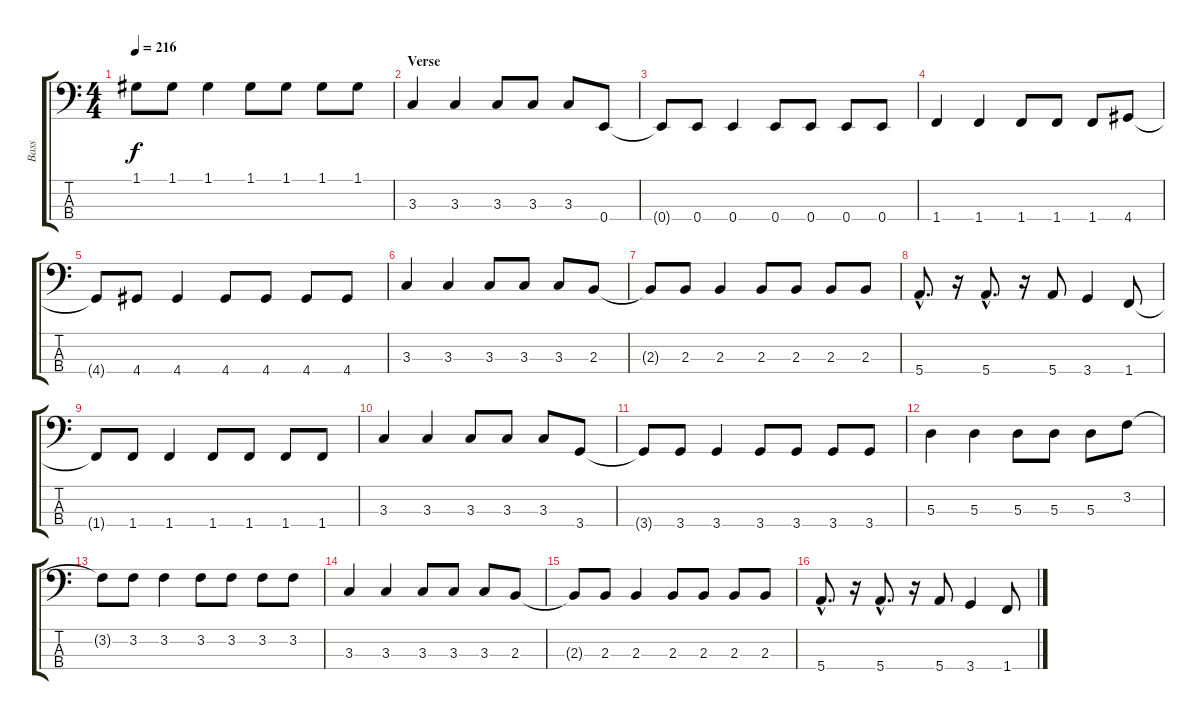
\track ("Bass" "Bass") {instrument electricbasspick}
\staff {score tabs}
\tuning (G2 D2 A1 E1) {hide}
\ts (4 4)
\tempo 216
\clef f4
\ks c
1.1{t}.8{dy f} 1.1.8 1.1.4 1.1.8 1.1.8 1.1.8 1.1.8 |
\section ("" "Verse")
3.3.4 3.3.4 3.3.8 3.3.8 3.3.8 0.4.8 |
0.4{t}.8 0.4.8 0.4.4 0.4.8 0.4.8 0.4.8 0.4.8 |
1.4.4 1.4.4 1.4.8 1.4.8 1.4.8 4.4.8 |
4.4{t}.8 4.4.8 4.4.4 4.4.8 4.4.8 4.4.8 4.4.8 |
3.3.4 3.3.4 3.3.8 3.3.8 3.3.8 2.3.8 |
2.3{t}.8 2.3.8 2.3.4 2.3.8 2.3.8 2.3.8 2.3.8 |
5.4{hac}.8{d} r.16 5.4{hac}.8{d} r.16 5.4.8 3.4.4 1.4.8 |
1.4{t}.8 1.4.8 1.4.4 1.4.8 1.4.8 1.4.8 1.4.8 |
3.3.4 3.3.4 3.3.8 3.3.8 3.3.8 3.4.8 |
3.4{t}.8 3.4.8 3.4.4 3.4.8 3.4.8 3.4.8 3.4.8 |
5.3.4 5.3.4 5.3.8 5.3.8 5.3.8 3.2.8 |
3.2{t}.8 3.2.8 3.2.4 3.2.8 3.2.8 3.2.8 3.2.8 |
3.3.4 3.3.4 3.3.8 3.3.8 3.3.8 2.3.8 |
2.3{t}.8 2.3.8 2.3.4 2.3.8 2.3.8 2.3.8 2.3.8 |
5.4{hac}.8{d} r.16 5.4{hac}.8{d} r.16 5.4.8 3.4.4 1.4.8
